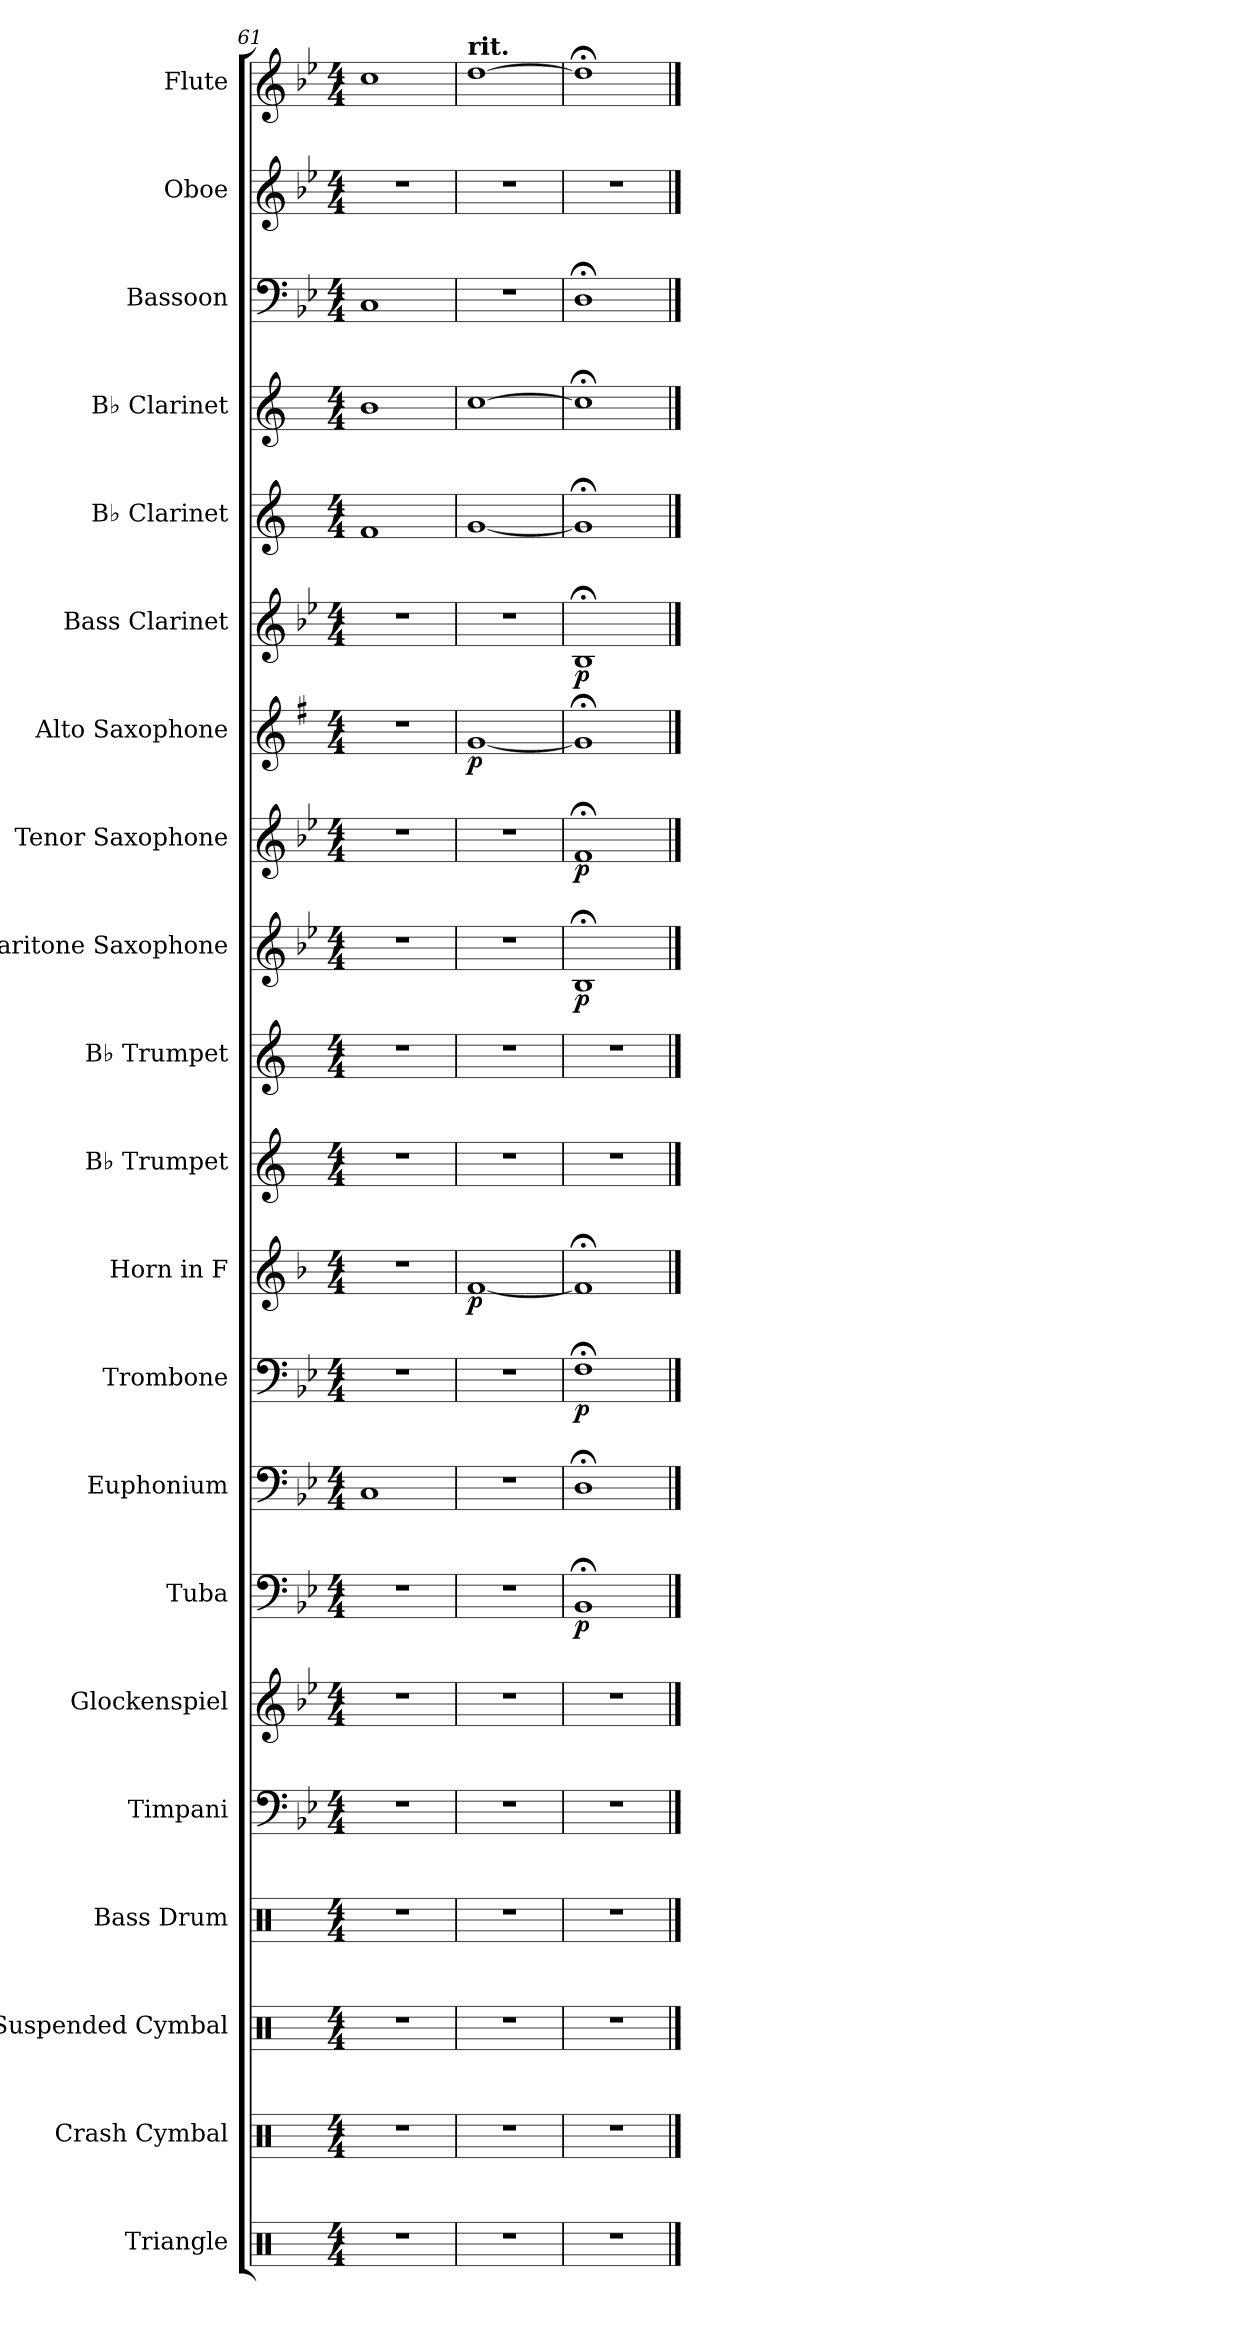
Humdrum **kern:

**kern	**kern	**kern	**kern	**kern	**kern	**kern	**dynam	**kern	**kern	**dynam	**kern	**dynam	**kern	**kern	**kern	**dynam	**kern	**dynam	**kern	**dynam	**kern	**dynam	**kern	**kern	**kern	**kern	**kern
*part21	*part20	*part19	*part18	*part17	*part16	*part15	*part15	*part14	*part13	*part13	*part12	*part12	*part11	*part10	*part9	*part9	*part8	*part8	*part7	*part7	*part6	*part6	*part5	*part4	*part3	*part2	*part1
*staff21	*staff20	*staff19	*staff18	*staff17	*staff16	*staff15	*staff15	*staff14	*staff13	*staff13	*staff12	*staff12	*staff11	*staff10	*staff9	*staff9	*staff8	*staff8	*staff7	*staff7	*staff6	*staff6	*staff5	*staff4	*staff3	*staff2	*staff1
*I"Triangle	*I"Crash Cymbal	*I"Suspended Cymbal	*I"Bass Drum	*I"Timpani	*I"Glockenspiel	*I"Tuba	*	*I"Euphonium	*I"Trombone	*	*I"Horn in F	*	*I"B♭ Trumpet	*I"B♭ Trumpet	*I"Baritone Saxophone	*	*I"Tenor Saxophone	*	*I"Alto Saxophone	*	*I"Bass Clarinet	*	*I"B♭ Clarinet	*I"B♭ Clarinet	*I"Bassoon	*I"Oboe	*I"Flute
*I'Trgl.	*I'Cr. Cym.	*I'Cym.	*	*I'Timp.	*I'Glock.	*I'Tba.	*	*I'Euph.	*I'Tbn.	*	*	*	*I'B♭ Tpt.	*I'B♭ Tpt.	*I'Bar. Sax.	*	*I'T. Sax.	*	*I'A. Sax.	*	*I'B. Cl.	*	*I'B♭ Cl.	*I'B♭ Cl.	*I'Bsn.	*I'Ob.	*I'Fl.
*clefX	*clefX	*clefX	*clefX	*clefF4	*clefG2	*clefF4	*	*clefF4	*clefF4	*	*clefG2	*	*clefG2	*clefG2	*clefG2	*	*clefG2	*	*clefG2	*	*clefG2	*	*clefG2	*clefG2	*clefF4	*clefG2	*clefG2
*	*	*	*	*	*ITrd-14c-24	*	*	*	*	*	*ITrd4c7	*	*ITrd1c2	*ITrd1c2	*ITrd12c21	*	*ITrd8c14	*	*ITrd5c9	*	*ITrd8c14	*	*ITrd1c2	*ITrd1c2	*	*	*
*k[]	*k[]	*k[]	*k[]	*k[b-e-]	*k[b-e-]	*k[b-e-]	*	*k[b-e-]	*k[b-e-]	*	*k[b-e-]	*	*k[b-e-]	*k[b-e-]	*k[b-e-]	*	*k[b-e-]	*	*k[b-e-]	*	*k[b-e-]	*	*k[b-e-]	*k[b-e-]	*k[b-e-]	*k[b-e-]	*k[b-e-]
*M4/4	*M4/4	*M4/4	*M4/4	*M4/4	*M4/4	*M4/4	*	*M4/4	*M4/4	*	*M4/4	*	*M4/4	*M4/4	*M4/4	*	*M4/4	*	*M4/4	*	*M4/4	*	*M4/4	*M4/4	*M4/4	*M4/4	*M4/4
=61	=61	=61	=61	=61	=61	=61	=61	=61	=61	=61	=61	=61	=61	=61	=61	=61	=61	=61	=61	=61	=61	=61	=61	=61	=61	=61	=61
1r	1r	1r	1r	1r	1r	1r	.	1C	1r	.	1r	.	1r	1r	1r	.	1r	.	1r	.	1r	.	1e-	1a	1C	1r	1cc
=62	=62	=62	=62	=62	=62	=62	=62	=62	=62	=62	=62	=62	=62	=62	=62	=62	=62	=62	=62	=62	=62	=62	=62	=62	=62	=62	=62
!	!	!	!	!	!	!	!	!	!	!	!	!	!	!	!	!	!	!	!	!	!	!	!	!	!	!	!LO:TX:a:B:t=rit.
!	!	!	!	!	!	!	!	!	!	!	!	!LO:DY:b	!	!	!	!	!	!	!	!LO:DY:b	!	!	!	!	!	!	!
1r	1r	1r	1r	1r	1r	1r	.	1r	1r	.	[1B-	p	1r	1r	1r	.	1r	.	[1B-	p	1r	.	[1f	[1b-	1r	1r	[1dd
=63	=63	=63	=63	=63	=63	=63	=63	=63	=63	=63	=63	=63	=63	=63	=63	=63	=63	=63	=63	=63	=63	=63	=63	=63	=63	=63	=63
*	*	*	*	*	*	*	*	*	*	*	*	*	*	*	*	*	*	*	*	*	*	*	*	*	*	*	*MM35
!	!	!	!	!	!	!	!LO:DY:b	!	!	!LO:DY:b	!	!	!	!	!	!LO:DY:b	!	!LO:DY:b	!	!	!	!LO:DY:b	!	!	!	!	!
1r	1r	1r	1r	1r	1r	1BB-;<	p	1D;<	1F;<	p	1B-;<]	.	1r	1r	1BB-;<	p	1F;<	p	1B-;<]	.	1BB-;<	p	1f;<]	1b-;<]	1D;<	1r	1dd;<]
==	==	==	==	==	==	==	==	==	==	==	==	==	==	==	==	==	==	==	==	==	==	==	==	==	==	==	==
*-	*-	*-	*-	*-	*-	*-	*-	*-	*-	*-	*-	*-	*-	*-	*-	*-	*-	*-	*-	*-	*-	*-	*-	*-	*-	*-	*-
